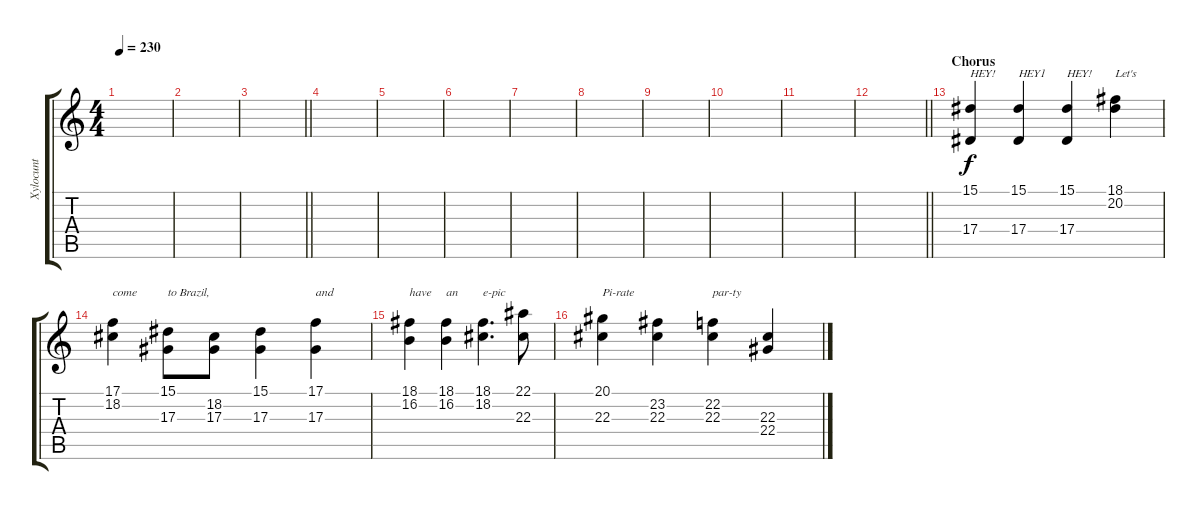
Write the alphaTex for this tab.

\track ("Xylocunt" "Xylocunt") {instrument marimba}
\staff {score tabs}
\tuning (C4 G3 Eb3 Bb2 F2 C2) {hide}
\ts (4 4)
\tempo 230
\clef g2
\ks c
|
|
\barLineRight lightlight
|
|
|
|
|
|
|
|
|
\barLineRight lightlight
|
\section ("" "Chorus")
(15.1 17.4).4{txt "HEY!"} (15.1 17.4).4{txt "HEY1"} (15.1 17.4).4{txt "HEY!"} (18.1 20.2).4{txt "Let's"} |
(17.1 18.2).4{txt "come"} (15.1 17.3).8{txt "to Brazil,"} (18.2 17.3).8 (15.1 17.3).4 (17.1 17.3).4{txt "and"} |
(18.1 16.2).4{txt "have"} (18.1 16.2).4{txt "an"} (18.1 18.2).4{d txt "e-pic"} (22.1 22.3).8 |
(20.1 22.3).4{txt "Pi-rate"} (23.2 22.3).4 (22.2 22.3).4{txt "par-ty"} (22.3 22.4).4
